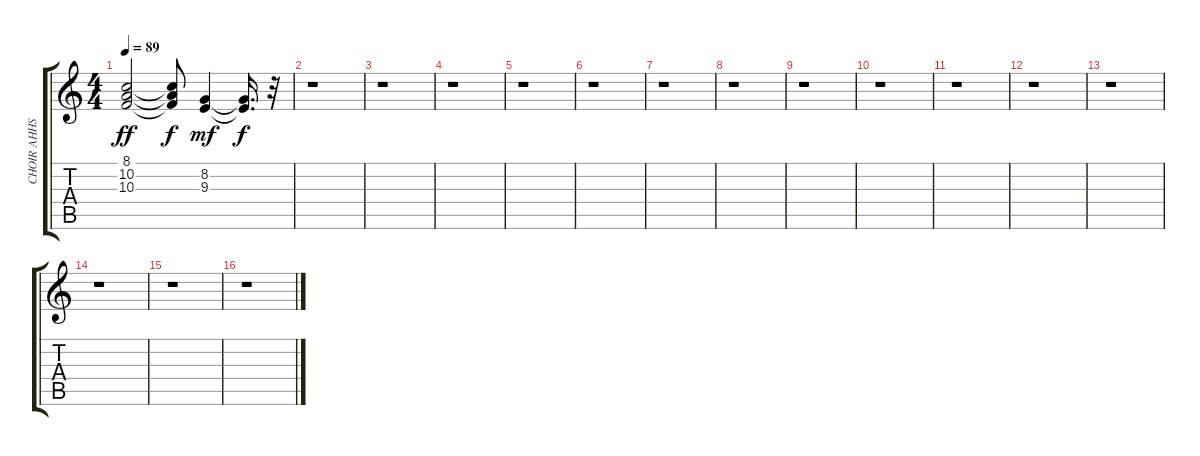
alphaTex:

\track ("CHOIR AHHS" "CHOIR AHHS") {instrument choiraahs}
\staff {score tabs}
\tuning (E4 B3 G3 D3 A2 E2) {hide}
\ts (4 4)
\tempo 89
\clef g2
\ks c
(8.1 10.2 10.3).2{dy ff} (8.1{t} 10.2{t} 10.3{t}).8{dy f} (8.2 9.3).4{dy mf} (8.2{t} 9.3{t}).16{d dy f} r.32 |
r.1 |
r.1 |
r.1 |
r.1 |
r.1 |
r.1 |
r.1 |
r.1 |
r.1 |
r.1 |
r.1 |
r.1 |
r.1 |
r.1 |
r.1
